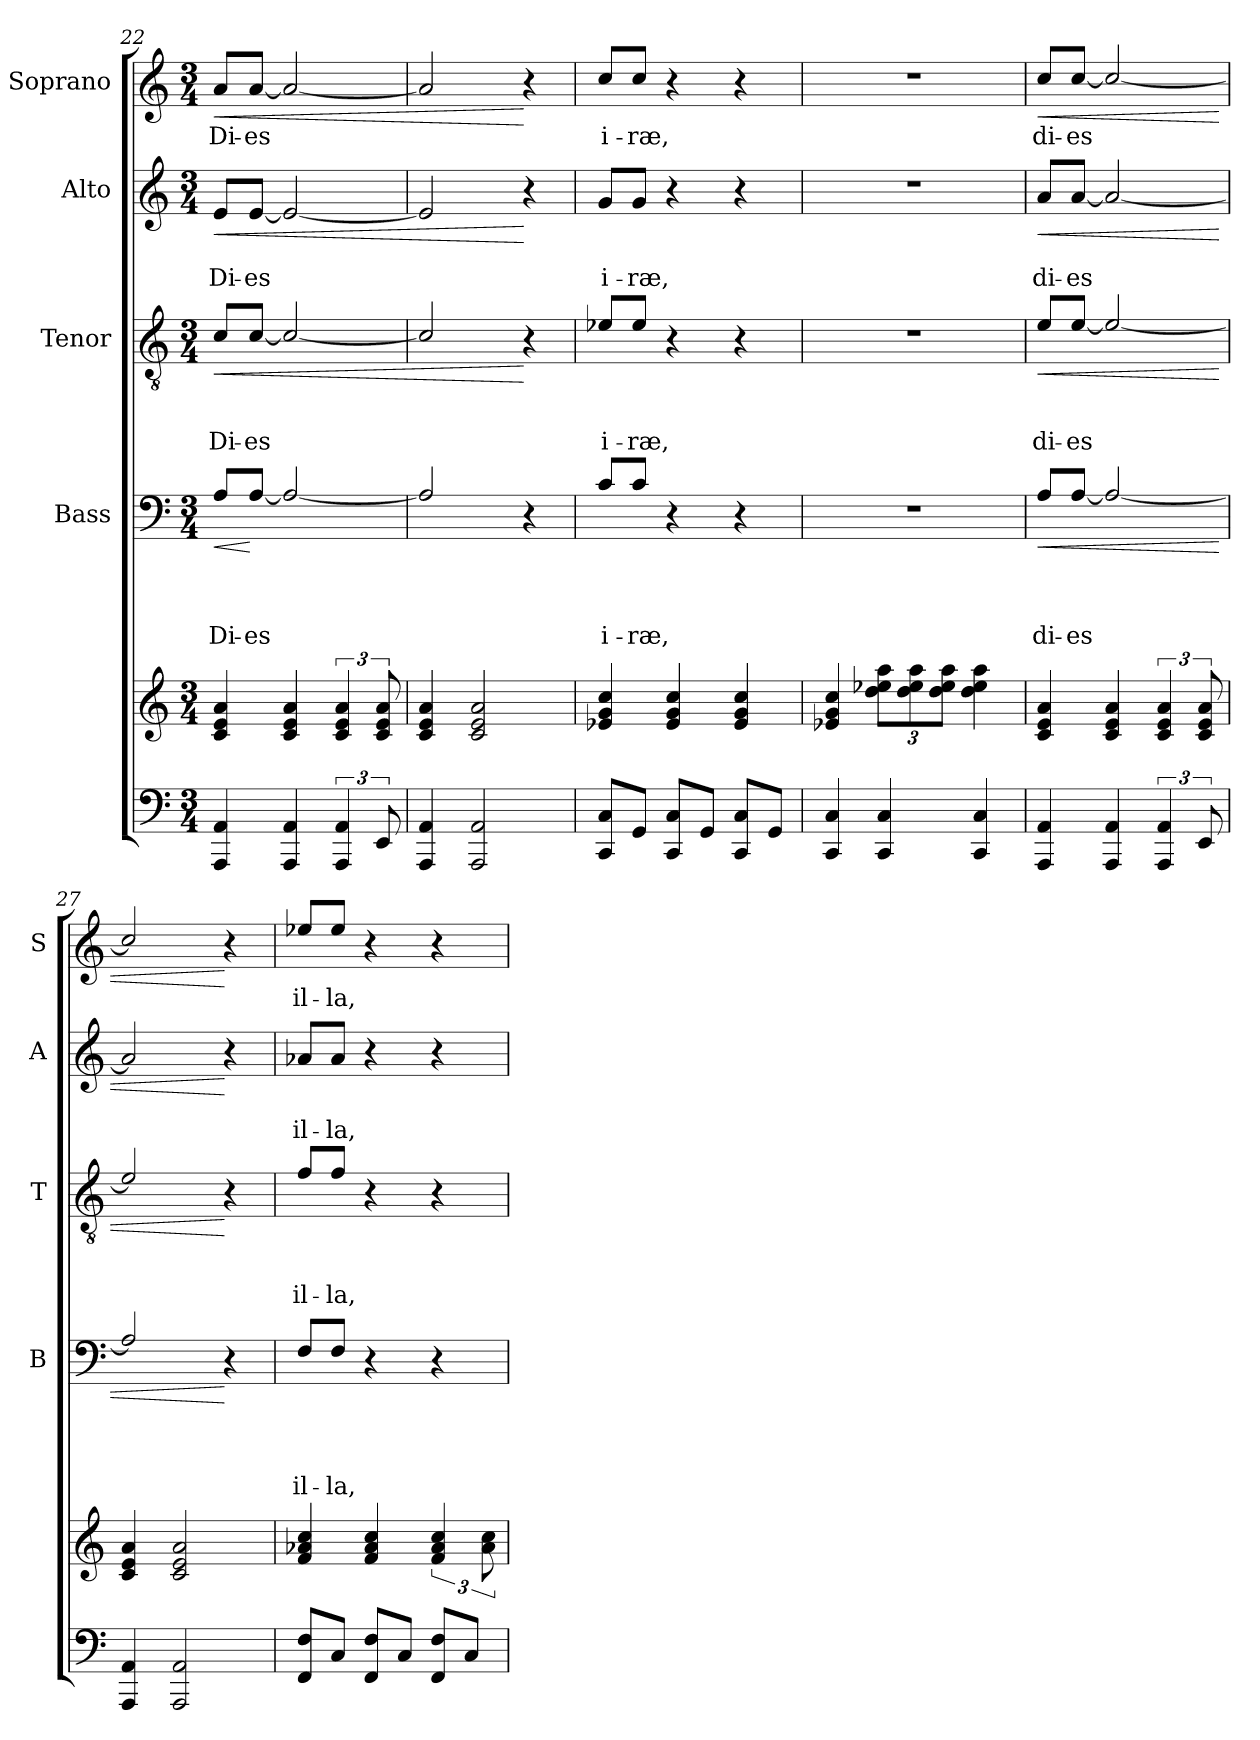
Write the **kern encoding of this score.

**kern	**kern	**kern	**text	**text	**text	**text	**dynam	**kern	**text	**text	**text	**dynam	**kern	**text	**text	**dynam	**kern	**text	**dynam
*part5	*part5	*part4	*part4	*part4	*part4	*part4	*part4	*part3	*part3	*part3	*part3	*part3	*part2	*part2	*part2	*part2	*part1	*part1	*part1
*staff6	*staff5	*staff4	*staff4	*staff4	*staff4	*staff4	*staff4	*staff3	*staff3	*staff3	*staff3	*staff3	*staff2	*staff2	*staff2	*staff2	*staff1	*staff1	*staff1
*	*	*I"Bass	*	*	*	*	*	*I"Tenor	*	*	*	*	*I"Alto	*	*	*	*I"Soprano	*	*
*	*	*I'B	*	*	*	*	*	*I'T	*	*	*	*	*I'A	*	*	*	*I'S	*	*
*clefF4	*clefG2	*clefF4	*	*	*	*	*	*clefGv2	*	*	*	*	*clefG2	*	*	*	*clefG2	*	*
*k[]	*k[]	*k[]	*	*	*	*	*	*k[]	*	*	*	*	*k[]	*	*	*	*k[]	*	*
*a:	*a:	*a:	*	*	*	*	*	*a:	*	*	*	*	*a:	*	*	*	*a:	*	*
*M3/4	*M3/4	*M3/4	*	*	*	*	*	*M3/4	*	*	*	*	*M3/4	*	*	*	*M3/4	*	*
=22	=22	=22	=22	=22	=22	=22	=22	=22	=22	=22	=22	=22	=22	=22	=22	=22	=22	=22	=22
!	!	!	!	!	!	!LO:LY:b	!LO:HP:b	!	!	!	!LO:LY:b	!LO:HP:b	!	!	!LO:LY:b	!LO:HP:b	!	!LO:LY:b	!LO:HP:b
4AAA/ 4AA/	4c/ 4e/ 4a/	8A/L	.	.	.	Di-	<	8c/L	.	.	Di-	<	8e/L	.	Di-	<	8a/L	Di-	<
!	!	!	!	!	!	!LO:LY:b	!	!	!	!	!LO:LY:b	!	!	!	!LO:LY:b	!	!	!LO:LY:b	!
.	.	[8A/J	.	.	.	-es	[	[8c/J	.	.	-es	.	[8e/J	.	-es	.	[8a/J	-es	.
4AAA/ 4AA/	4c/ 4e/ 4a/	2A/_	.	.	.	.	.	2c/_	.	.	.	.	2e/_	.	.	.	2a/_	.	.
6AAA/ 6AA/	6c/ 6e/ 6a/	.	.	.	.	.	.	.	.	.	.	.	.	.	.	.	.	.	.
12EE/	12c/ 12e/ 12a/	.	.	.	.	.	.	.	.	.	.	.	.	.	.	.	.	.	.
!!LO:PB:g=z
=23	=23	=23	=23	=23	=23	=23	=23	=23	=23	=23	=23	=23	=23	=23	=23	=23	=23	=23	=23
4AAA/ 4AA/	4c/ 4e/ 4a/	2A/]	.	.	.	.	.	2c/]	.	.	.	.	2e/]	.	.	.	2a/]	.	.
2AAA/ 2AA/	2c/ 2e/ 2a/	.	.	.	.	.	.	.	.	.	.	.	.	.	.	.	.	.	.
.	.	4r	.	.	.	.	.	4r	.	.	.	[	4r	.	.	[	4r	.	[
=24	=24	=24	=24	=24	=24	=24	=24	=24	=24	=24	=24	=24	=24	=24	=24	=24	=24	=24	=24
!	!	!	!	!	!	!LO:LY:b	!	!	!	!	!LO:LY:b	!	!	!	!LO:LY:b	!	!	!LO:LY:b	!
8CC/ 8C/L	4e-X/ 4g/ 4cc/	8c/L	.	.	.	i-	.	8e-X/L	.	.	i-	.	8g/L	.	i-	.	8cc/L	i-	.
!	!	!	!	!	!	!LO:LY:b	!	!	!	!	!LO:LY:b	!	!	!	!LO:LY:b	!	!	!LO:LY:b	!
8GG/J	.	8c/J	.	.	.	-ræ,	.	8e-/J	.	.	-ræ,	.	8g/J	.	-ræ,	.	8cc/J	-ræ,	.
8CC/ 8C/L	4e-/ 4g/ 4cc/	4r	.	.	.	.	.	4r	.	.	.	.	4r	.	.	.	4r	.	.
8GG/J	.	.	.	.	.	.	.	.	.	.	.	.	.	.	.	.	.	.	.
8CC/ 8C/L	4e-/ 4g/ 4cc/	4r	.	.	.	.	.	4r	.	.	.	.	4r	.	.	.	4r	.	.
8GG/J	.	.	.	.	.	.	.	.	.	.	.	.	.	.	.	.	.	.	.
=25	=25	=25	=25	=25	=25	=25	=25	=25	=25	=25	=25	=25	=25	=25	=25	=25	=25	=25	=25
4CC/ 4C/	4e-X/ 4g/ 4cc/	2.r	.	.	.	.	.	2.r	.	.	.	.	2.r	.	.	.	2.r	.	.
4CC/ 4C/	12dd\ 12ee-X\ 12aa\L	.	.	.	.	.	.	.	.	.	.	.	.	.	.	.	.	.	.
.	12dd\ 12ee-\ 12aa\	.	.	.	.	.	.	.	.	.	.	.	.	.	.	.	.	.	.
.	12dd\ 12ee-\ 12aa\J	.	.	.	.	.	.	.	.	.	.	.	.	.	.	.	.	.	.
4CC/ 4C/	4dd\ 4ee-\ 4aa\	.	.	.	.	.	.	.	.	.	.	.	.	.	.	.	.	.	.
=26	=26	=26	=26	=26	=26	=26	=26	=26	=26	=26	=26	=26	=26	=26	=26	=26	=26	=26	=26
!	!	!	!	!	!	!LO:LY:b	!LO:HP:b	!	!	!	!LO:LY:b	!LO:HP:b	!	!	!LO:LY:b	!LO:HP:b	!	!LO:LY:b	!LO:HP:b
4AAA/ 4AA/	4c/ 4e/ 4a/	8A/L	.	.	.	di-	<	8e/L	.	.	di-	<	8a/L	.	di-	<	8cc/L	di-	<
!	!	!	!	!	!	!LO:LY:b	!	!	!	!	!LO:LY:b	!	!	!	!LO:LY:b	!	!	!LO:LY:b	!
.	.	[8A/J	.	.	.	-es	.	[8e/J	.	.	-es	.	[8a/J	.	-es	.	[8cc/J	-es	.
4AAA/ 4AA/	4c/ 4e/ 4a/	2A/_	.	.	.	.	.	2e/_	.	.	.	.	2a/_	.	.	.	2cc/_	.	.
6AAA/ 6AA/	6c/ 6e/ 6a/	.	.	.	.	.	.	.	.	.	.	.	.	.	.	.	.	.	.
12EE/	12c/ 12e/ 12a/	.	.	.	.	.	.	.	.	.	.	.	.	.	.	.	.	.	.
=27	=27	=27	=27	=27	=27	=27	=27	=27	=27	=27	=27	=27	=27	=27	=27	=27	=27	=27	=27
4AAA/ 4AA/	4c/ 4e/ 4a/	2A/]	.	.	.	.	.	2e/]	.	.	.	.	2a/]	.	.	.	2cc/]	.	.
2AAA/ 2AA/	2c/ 2e/ 2a/	.	.	.	.	.	.	.	.	.	.	.	.	.	.	.	.	.	.
.	.	4r	.	.	.	.	[	4r	.	.	.	[	4r	.	.	[	4r	.	[
=28	=28	=28	=28	=28	=28	=28	=28	=28	=28	=28	=28	=28	=28	=28	=28	=28	=28	=28	=28
!	!	!	!	!	!	!LO:LY:b	!	!	!	!	!LO:LY:b	!	!	!	!LO:LY:b	!	!	!LO:LY:b	!
8FF/ 8F/L	4f/ 4a-X/ 4cc/	8F/L	.	.	.	il-	.	8f/L	.	.	il-	.	8a-X/L	.	il-	.	8ee-X/L	il-	.
!	!	!	!	!	!	!LO:LY:b	!	!	!	!	!LO:LY:b	!	!	!	!LO:LY:b	!	!	!LO:LY:b	!
8C/J	.	8F/J	.	.	.	-la,	.	8f/J	.	.	-la,	.	8a-/J	.	-la,	.	8ee-/J	-la,	.
8FF/ 8F/L	4f/ 4a-/ 4cc/	4r	.	.	.	.	.	4r	.	.	.	.	4r	.	.	.	4r	.	.
8C/J	.	.	.	.	.	.	.	.	.	.	.	.	.	.	.	.	.	.	.
8FF/ 8F/L	6f/ 6a-/ 6cc/	4r	.	.	.	.	.	4r	.	.	.	.	4r	.	.	.	4r	.	.
8C/J	.	.	.	.	.	.	.	.	.	.	.	.	.	.	.	.	.	.	.
.	12a-\ 12cc\	.	.	.	.	.	.	.	.	.	.	.	.	.	.	.	.	.	.
=	=	=	=	=	=	=	=	=	=	=	=	=	=	=	=	=	=	=	=
*-	*-	*-	*-	*-	*-	*-	*-	*-	*-	*-	*-	*-	*-	*-	*-	*-	*-	*-	*-
